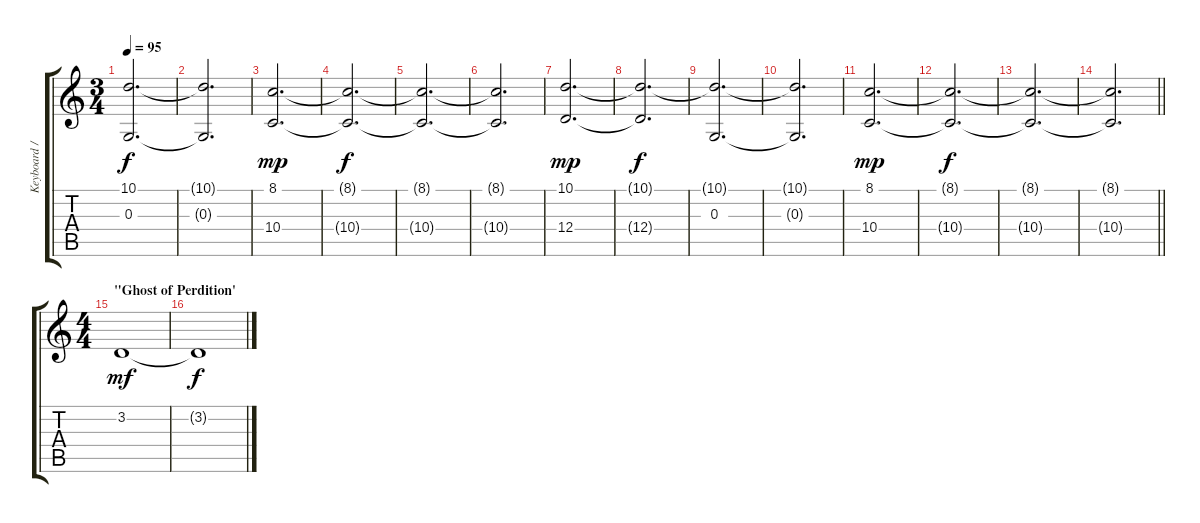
\track ("Keyboard / Flute" "Keyboard /") {instrument pad8sweep}
\staff {score tabs}
\tuning (E4 B3 G3 D3 A2 D2) {hide}
\ts (3 4)
\tempo 95
\clef g2
\ks c
(10.1{t} 0.3).2{d dy f} |
(10.1{t} 0.3{t}).2{d} |
(8.1 10.4).2{d dy mp} |
(8.1{t} 10.4{t}).2{d dy f} |
(8.1{t} 10.4{t}).2{d} |
(8.1{t} 10.4{t}).2{d} |
(10.1 12.4).2{d dy mp} |
(10.1{t} 12.4{t}).2{d dy f} |
(10.1{t} 0.3).2{d} |
(10.1{t} 0.3{t}).2{d} |
(8.1 10.4).2{d dy mp} |
(8.1{t} 10.4{t}).2{d dy f} |
(8.1{t} 10.4{t}).2{d} |
\barLineRight lightlight
(8.1{t} 10.4{t}).2{d} |
\ts (4 4)
\section ("" "\"Ghost of Perdition'")
3.2.1{dy mf volume 0} |
3.2{t}.1{dy f}
